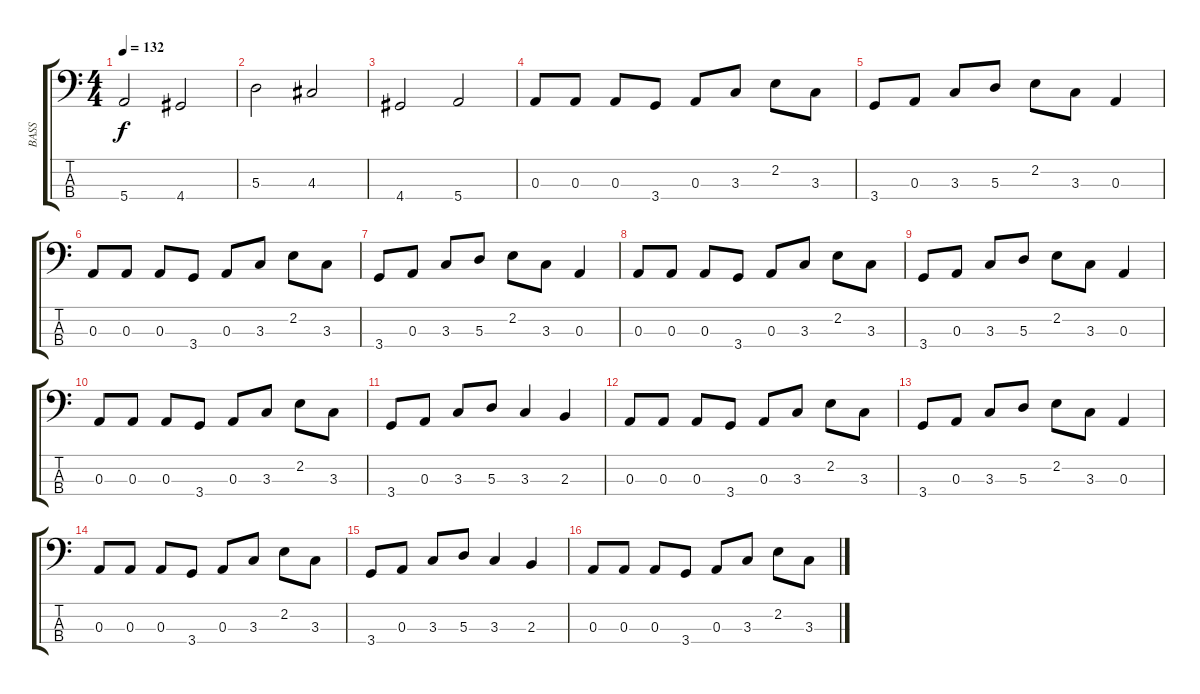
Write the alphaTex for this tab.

\track ("BASS" "BASS") {instrument electricbassfinger}
\staff {score tabs}
\tuning (G2 D2 A1 E1) {hide}
\ts (4 4)
\tempo 132
\clef f4
\ks c
5.4.2{dy f} 4.4.2 |
5.3.2 4.3.2 |
4.4.2 5.4.2 |
0.3.8 0.3.8 0.3.8 3.4.8 0.3.8 3.3.8 2.2.8 3.3.8 |
3.4.8 0.3.8 3.3.8 5.3.8 2.2.8 3.3.8 0.3.4 |
0.3.8 0.3.8 0.3.8 3.4.8 0.3.8 3.3.8 2.2.8 3.3.8 |
3.4.8 0.3.8 3.3.8 5.3.8 2.2.8 3.3.8 0.3.4 |
0.3.8 0.3.8 0.3.8 3.4.8 0.3.8 3.3.8 2.2.8 3.3.8 |
3.4.8 0.3.8 3.3.8 5.3.8 2.2.8 3.3.8 0.3.4 |
0.3.8 0.3.8 0.3.8 3.4.8 0.3.8 3.3.8 2.2.8 3.3.8 |
3.4.8 0.3.8 3.3.8 5.3.8 3.3.4 2.3.4 |
0.3.8 0.3.8 0.3.8 3.4.8 0.3.8 3.3.8 2.2.8 3.3.8 |
3.4.8 0.3.8 3.3.8 5.3.8 2.2.8 3.3.8 0.3.4 |
0.3.8 0.3.8 0.3.8 3.4.8 0.3.8 3.3.8 2.2.8 3.3.8 |
3.4.8 0.3.8 3.3.8 5.3.8 3.3.4 2.3.4 |
0.3.8 0.3.8 0.3.8 3.4.8 0.3.8 3.3.8 2.2.8 3.3.8
